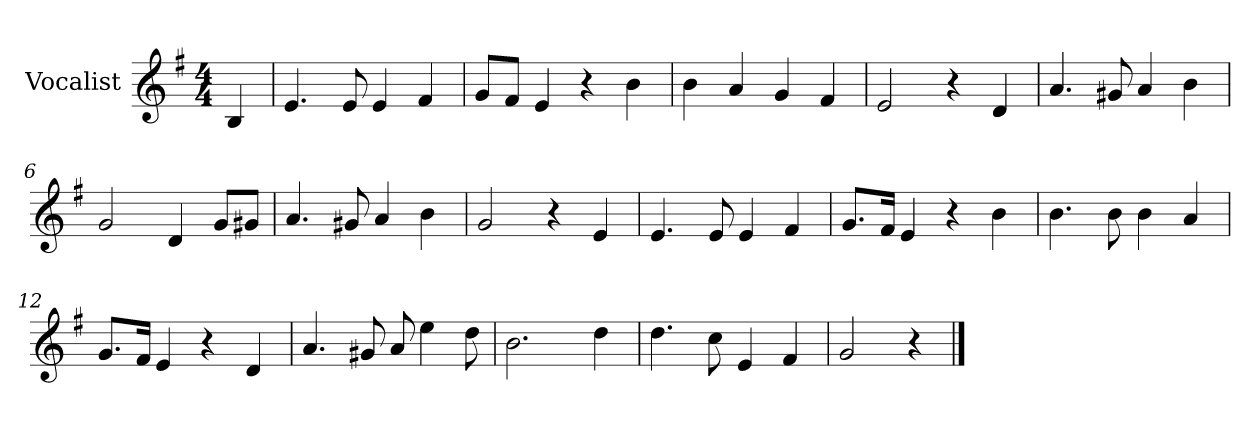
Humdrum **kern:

**kern
*part1
*staff1
*I"Vocalist
*k[f#]
*G:
*M4/4
=
4B
=1
4.e
8e
4e
4f#
=2
8gL
8f#J
4e
4r
4b
=3
4b
4a
4g
4f#
=4
2e
4r
4d
=5
4.a
8g#X
4a
4b
=6
2g
4d
8gL
8g#XJ
=7
4.a
8g#X
4a
4b
=8
2g
4r
4e
=9
4.e
8e
4e
4f#
=10
8.gL
16f#Jk
4e
4r
4b
=11
4.b
8b
4b
4a
=12
8.gL
16f#Jk
4e
4r
4d
=13
4.a
8g#X
8a
4ee
8dd
=14
2.b
4dd
=15
4.dd
8cc
4e
4f#
=16
2g
4r
==
*-
